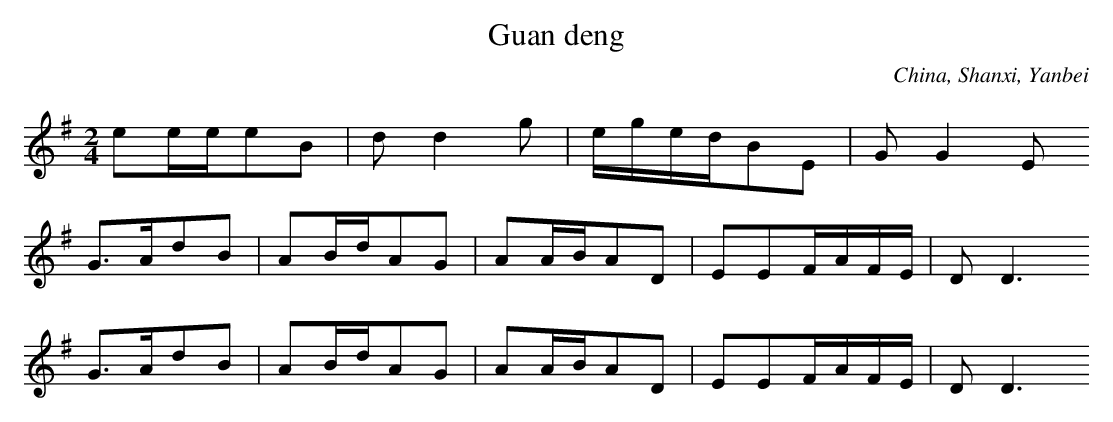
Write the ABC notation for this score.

X:1
T: Guan deng
O: China, Shanxi, Yanbei
M: 2/4
L: 1/16
K: G
e2eee2B2 | d2d4g2 | egedB2E2 | G2G4E2
G3Ad2B2 | A2BdA2G2 | A2ABA2D2 | E2E2FAFE | D2D6
G3Ad2B2 | A2BdA2G2 | A2ABA2D2 | E2E2FAFE | D2D6
